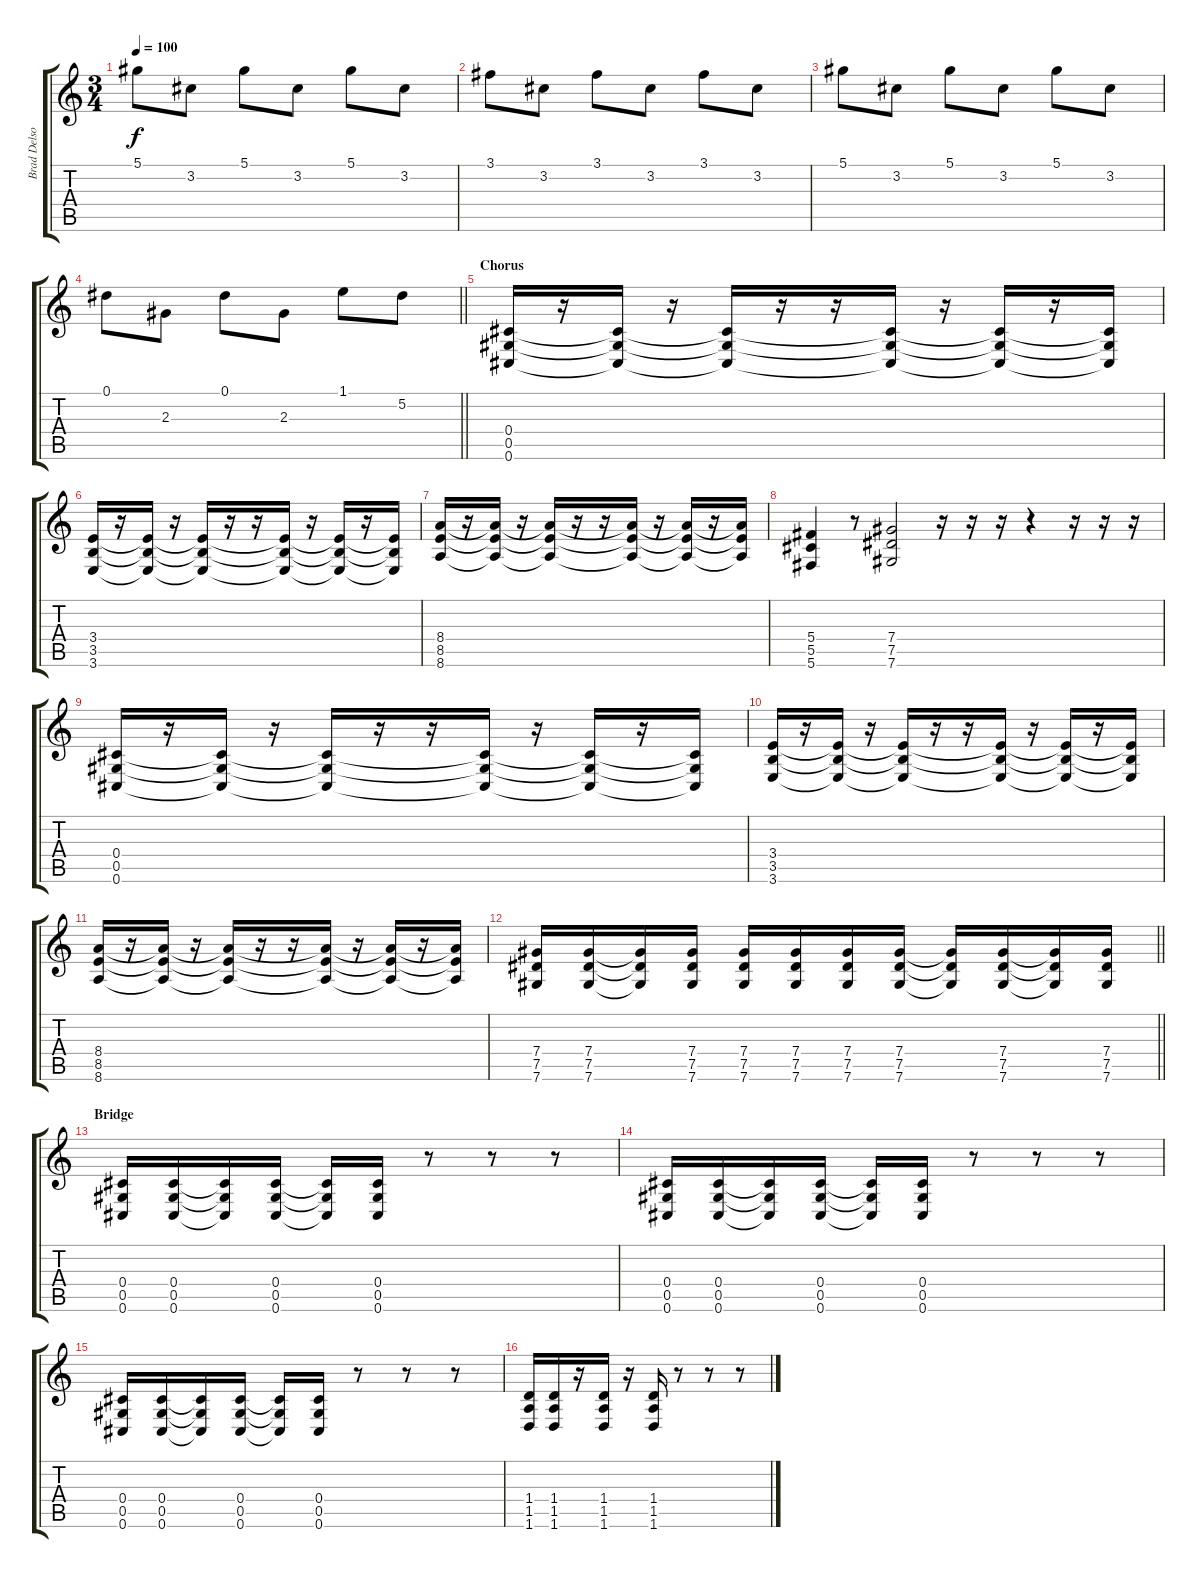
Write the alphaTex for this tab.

\track ("Brad Delson" "Brad Delso") {instrument distortionguitar}
\staff {score tabs}
\tuning (Eb4 Bb3 Gb3 Db3 Ab2 Db2) {hide}
\ts (3 4)
\tempo 100
\clef g2
\ks c
5.1.8{dy f} 3.2.8 5.1.8 3.2.8 5.1.8 3.2.8 |
3.1.8 3.2.8 3.1.8 3.2.8 3.1.8 3.2.8 |
5.1.8 3.2.8 5.1.8 3.2.8 5.1.8 3.2.8 |
\barLineRight lightlight
0.1.8 2.3.8 0.1.8 2.3.8 1.1.8 5.2.8 |
\section ("" "Chorus")
(0.4 0.5 0.6).16 r.16 (0.4{t} 0.5{t} 0.6{t}).16 r.16 (0.4{t} 0.5{t} 0.6{t}).16 r.16 r.16 (0.4{t} 0.5{t} 0.6{t}).16 r.16 (0.4{t} 0.5{t} 0.6{t}).16 r.16 (0.4{t} 0.5{t} 0.6{t}).16 |
(3.4 3.5 3.6).16 r.16 (3.4{t} 3.5{t} 3.6{t}).16 r.16 (3.4{t} 3.5{t} 3.6{t}).16 r.16 r.16 (3.4{t} 3.5{t} 3.6{t}).16 r.16 (3.4{t} 3.5{t} 3.6{t}).16 r.16 (3.4{t} 3.5{t} 3.6{t}).16 |
(8.4 8.5 8.6).16 r.16 (8.4{t} 8.5{t} 8.6{t}).16 r.16 (8.4{t} 8.5{t} 8.6{t}).16 r.16 r.16 (8.4{t} 8.5{t} 8.6{t}).16 r.16 (8.4{t} 8.5{t} 8.6{t}).16 r.16 (8.4{t} 8.5{t} 8.6{t}).16 |
(5.4 5.5 5.6).4 r.8 (7.4 7.5 7.6).2 r.16 r.16 r.16 r.4 r.16 r.16 r.16 |
(0.4 0.5 0.6).16 r.16 (0.4{t} 0.5{t} 0.6{t}).16 r.16 (0.4{t} 0.5{t} 0.6{t}).16 r.16 r.16 (0.4{t} 0.5{t} 0.6{t}).16 r.16 (0.4{t} 0.5{t} 0.6{t}).16 r.16 (0.4{t} 0.5{t} 0.6{t}).16 |
(3.4 3.5 3.6).16 r.16 (3.4{t} 3.5{t} 3.6{t}).16 r.16 (3.4{t} 3.5{t} 3.6{t}).16 r.16 r.16 (3.4{t} 3.5{t} 3.6{t}).16 r.16 (3.4{t} 3.5{t} 3.6{t}).16 r.16 (3.4{t} 3.5{t} 3.6{t}).16 |
(8.4 8.5 8.6).16 r.16 (8.4{t} 8.5{t} 8.6{t}).16 r.16 (8.4{t} 8.5{t} 8.6{t}).16 r.16 r.16 (8.4{t} 8.5{t} 8.6{t}).16 r.16 (8.4{t} 8.5{t} 8.6{t}).16 r.16 (8.4{t} 8.5{t} 8.6{t}).16 |
\barLineRight lightlight
(7.4 7.5 7.6).16 (7.4 7.5 7.6).16 (7.4{t} 7.5{t} 7.6{t}).16 (7.4 7.5 7.6).16 (7.4 7.5 7.6).16 (7.4 7.5 7.6).16 (7.4 7.5 7.6).16 (7.4 7.5 7.6).16 (7.4{t} 7.5{t} 7.6{t}).16 (7.4 7.5 7.6).16 (7.4{t} 7.5{t} 7.6{t}).16 (7.4 7.5 7.6).16 |
\section ("" "Bridge")
(0.4 0.5 0.6).16 (0.4 0.5 0.6).16 (0.4{t} 0.5{t} 0.6{t}).16 (0.4 0.5 0.6).16 (0.4{t} 0.5{t} 0.6{t}).16 (0.4 0.5 0.6).16 r.8 r.8 r.8 |
(0.4 0.5 0.6).16 (0.4 0.5 0.6).16 (0.4{t} 0.5{t} 0.6{t}).16 (0.4 0.5 0.6).16 (0.4{t} 0.5{t} 0.6{t}).16 (0.4 0.5 0.6).16 r.8 r.8 r.8 |
(0.4 0.5 0.6).16 (0.4 0.5 0.6).16 (0.4{t} 0.5{t} 0.6{t}).16 (0.4 0.5 0.6).16 (0.4{t} 0.5{t} 0.6{t}).16 (0.4 0.5 0.6).16 r.8 r.8 r.8 |
(1.4 1.5 1.6).16 (1.4 1.5 1.6).16 r.16 (1.4 1.5 1.6).16 r.16 (1.4 1.5 1.6).16 r.8 r.8 r.8
